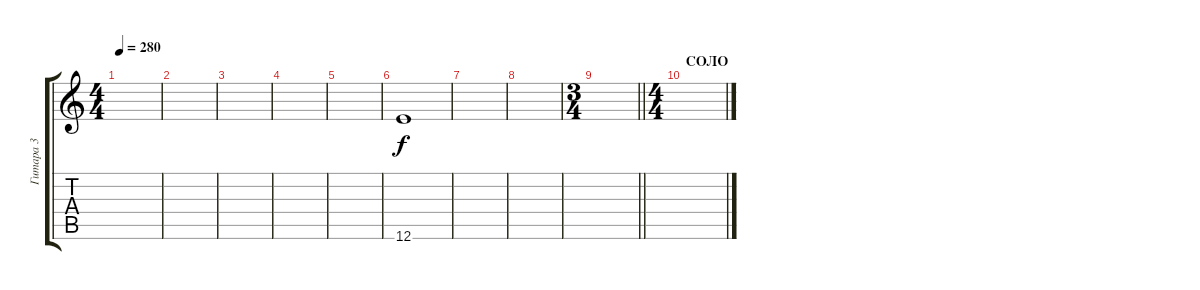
\track ("Гитара 3" "Гитара 3") {instrument guitarharmonics}
\staff {score tabs}
\tuning (E4 B3 G3 D3 A2 E2) {hide}
\ts (4 4)
\tempo 280
\clef g2
\ks c
|
|
|
|
|
12.6.1{volume 13} |
|
|
\ts (3 4)
\barLineRight lightlight
|
\ts (4 4)
\section ("" "СОЛО")
